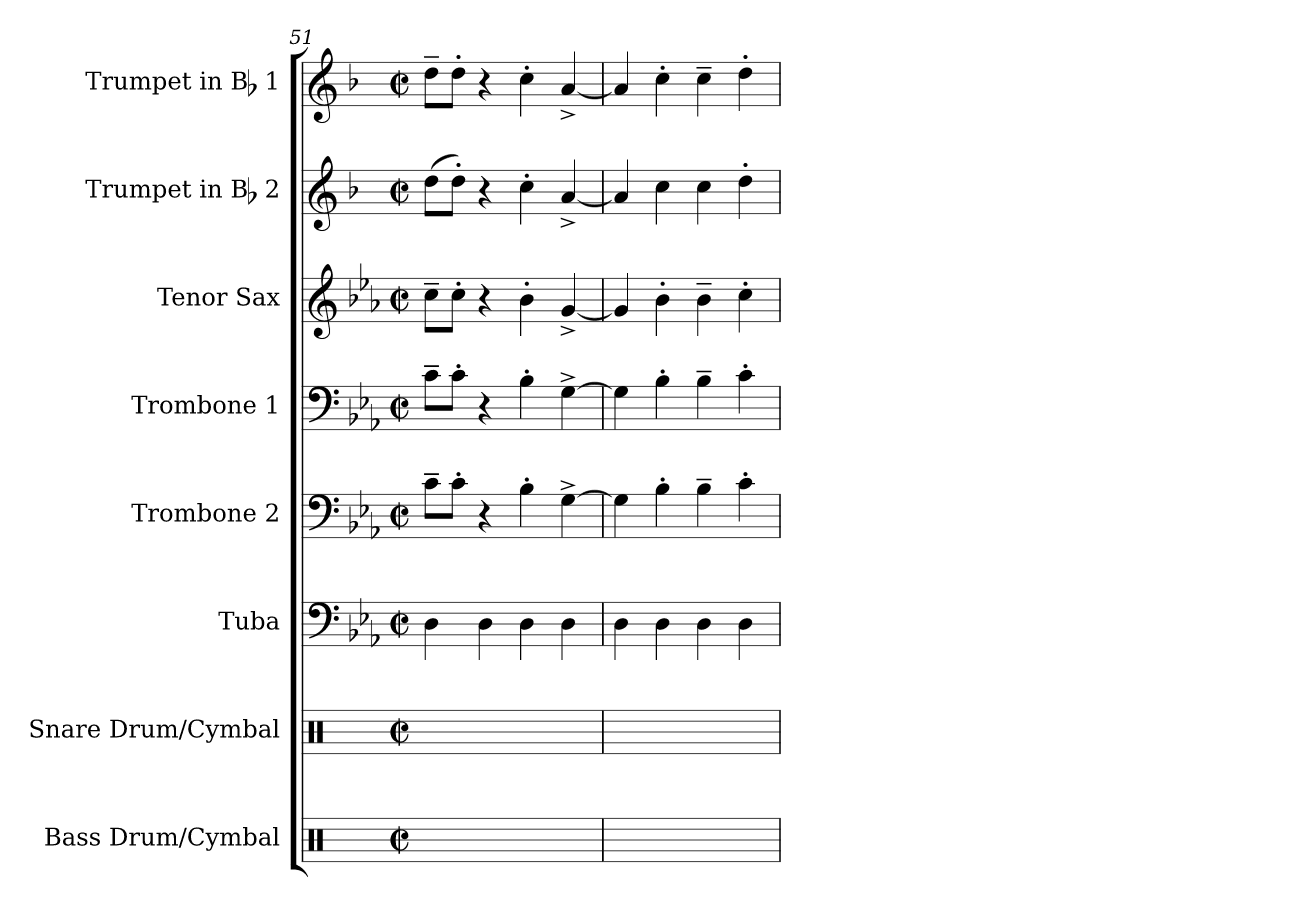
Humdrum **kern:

**kern	**kern	**kern	**kern	**kern	**kern	**kern	**kern
*part8	*part7	*part6	*part5	*part4	*part3	*part2	*part1
*staff8	*staff7	*staff6	*staff5	*staff4	*staff3	*staff2	*staff1
*I"Bass Drum/Cymbal	*I"Snare Drum/Cymbal	*I"Tuba	*I"Trombone 2	*I"Trombone 1	*I"Tenor Sax	*I"Trumpet in Bb 2	*I"Trumpet in Bb 1
*I'B.D./Cym	*I'S.D./Cym	*I'Tuba	*I'Tbn. 2	*I'Tbn. 1	*I'T. Sx.	*	*
*clefX	*clefX	*clefF4	*clefF4	*clefF4	*clefG2	*clefG2	*clefG2
*	*	*	*	*	*ITrd8c14	*ITrd1c2	*ITrd1c2
*k[]	*k[]	*k[b-e-a-]	*k[b-e-a-]	*k[b-e-a-]	*k[b-e-a-]	*k[b-e-a-]	*k[b-e-a-]
*C:	*C:	*E-:	*E-:	*E-:	*E-:	*E-:	*E-:
*M2/2	*M2/2	*M2/2	*M2/2	*M2/2	*M2/2	*M2/2	*M2/2
*met(c|)	*met(c|)	*met(c|)	*met(c|)	*met(c|)	*met(c|)	*met(c|)	*met(c|)
=51	=51	=51	=51	=51	=51	=51	=51
4Ri\	4Ri\	4Di\	8c~i\L	8c~i\L	8c~i\L	(8cci\L	8cc~i\L
.	.	.	8c'i\J	8c'i\J	8c'i\J	8cc'i\J)	8cc'i\J
4Ri\	4Ri\	4Di\	4r	4r	4r	4r	4r
4Ri\	4Ri\	4Di\	4B-'i\	4B-'i\	4B-'i\	4b-'i\	4b-'i\
4Ri\	4Ri\	4Di\	[>4G^i\	[>4G^i\	[<4G^i/	[<4g^i/	[<4g^i/
=52	=52	=52	=52	=52	=52	=52	=52
4Ri\	4Ri\	4Di\	4Gi\]	4Gi\]	4Gi/]	4gi/]	4gi/]
4Ri\	4Ri\	4Di\	4B-'i\	4B-'i\	4B-'i\	4b-i\	4b-'i\
4Ri\	4Ri\	4Di\	4B-~i\	4B-~i\	4B-~i\	4b-i\	4b-~i\
4Ri\	4Ri\	4Di\	4c'i\	4c'i\	4c'i\	4cc'i\	4cc'i\
=	=	=	=	=	=	=	=
*-	*-	*-	*-	*-	*-	*-	*-
